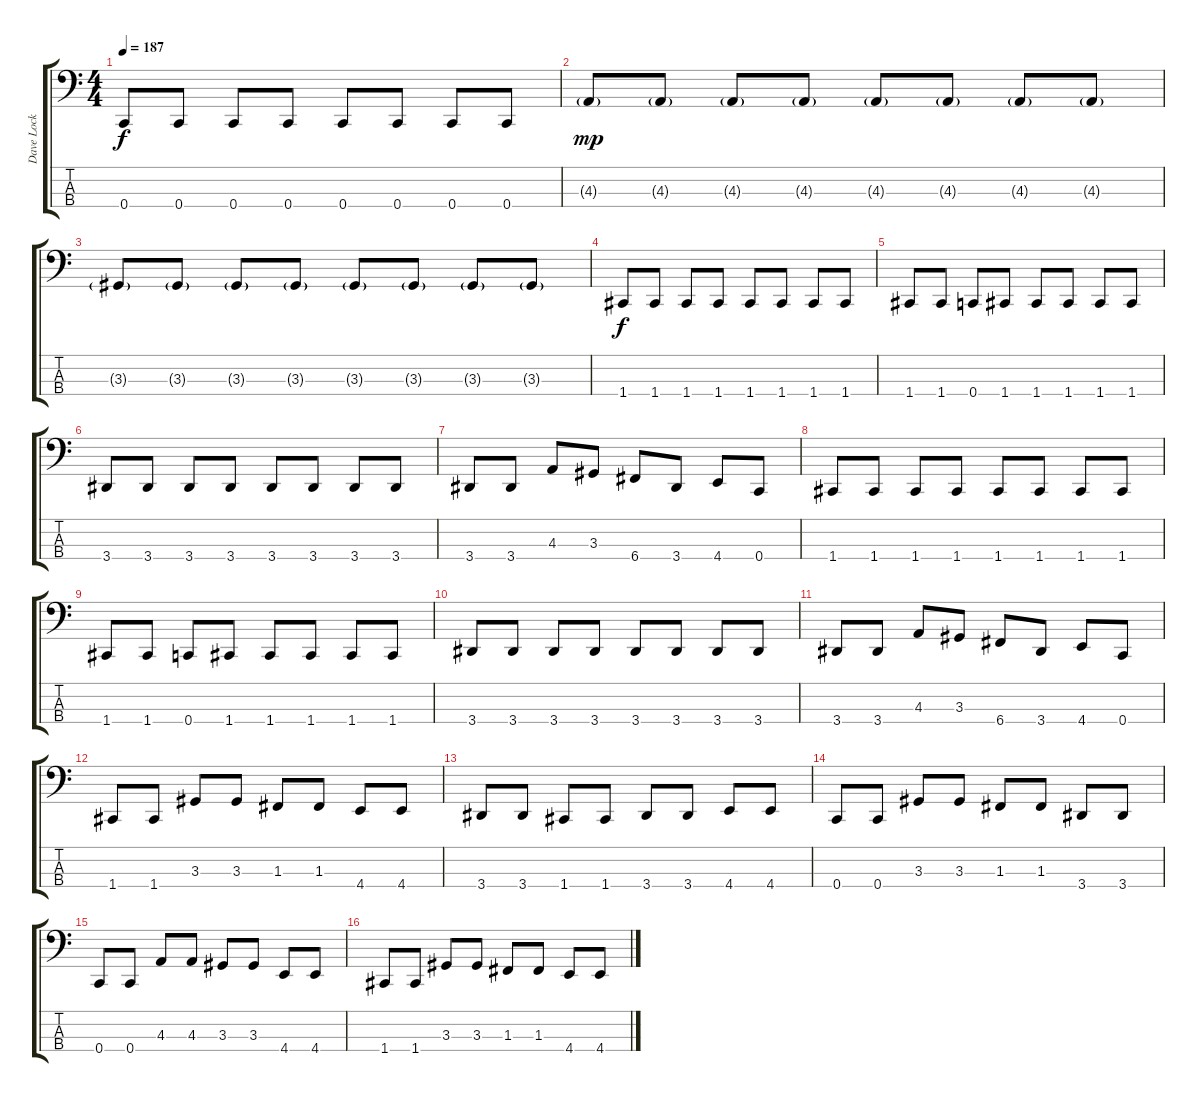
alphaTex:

\track ("Dave Lock (Bass)" "Dave Lock ") {instrument electricbasspick}
\staff {score tabs}
\tuning (Eb2 Bb1 F1 C1) {hide}
\ts (4 4)
\tempo 187
\clef f4
\ks c
0.4.8{dy f} 0.4.8 0.4.8 0.4.8 0.4.8 0.4.8 0.4.8 0.4.8 |
4.3{g}.8{dy mp} 4.3{g}.8 4.3{g}.8 4.3{g}.8 4.3{g}.8 4.3{g}.8 4.3{g}.8 4.3{g}.8 |
3.3{g}.8 3.3{g}.8 3.3{g}.8 3.3{g}.8 3.3{g}.8 3.3{g}.8 3.3{g}.8 3.3{g}.8 |
1.4.8{dy f} 1.4.8 1.4.8 1.4.8 1.4.8 1.4.8 1.4.8 1.4.8 |
1.4.8 1.4.8 0.4.8 1.4.8 1.4.8 1.4.8 1.4.8 1.4.8 |
3.4.8 3.4.8 3.4.8 3.4.8 3.4.8 3.4.8 3.4.8 3.4.8 |
3.4.8 3.4.8 4.3.8 3.3.8 6.4.8 3.4.8 4.4.8 0.4.8 |
1.4.8 1.4.8 1.4.8 1.4.8 1.4.8 1.4.8 1.4.8 1.4.8 |
1.4.8 1.4.8 0.4.8 1.4.8 1.4.8 1.4.8 1.4.8 1.4.8 |
3.4.8 3.4.8 3.4.8 3.4.8 3.4.8 3.4.8 3.4.8 3.4.8 |
3.4.8 3.4.8 4.3.8 3.3.8 6.4.8 3.4.8 4.4.8 0.4.8 |
1.4.8 1.4.8 3.3.8 3.3.8 1.3.8 1.3.8 4.4.8 4.4.8 |
3.4.8 3.4.8 1.4.8 1.4.8 3.4.8 3.4.8 4.4.8 4.4.8 |
0.4.8 0.4.8 3.3.8 3.3.8 1.3.8 1.3.8 3.4.8 3.4.8 |
0.4.8 0.4.8 4.3.8 4.3.8 3.3.8 3.3.8 4.4.8 4.4.8 |
1.4.8 1.4.8 3.3.8 3.3.8 1.3.8 1.3.8 4.4.8 4.4.8
